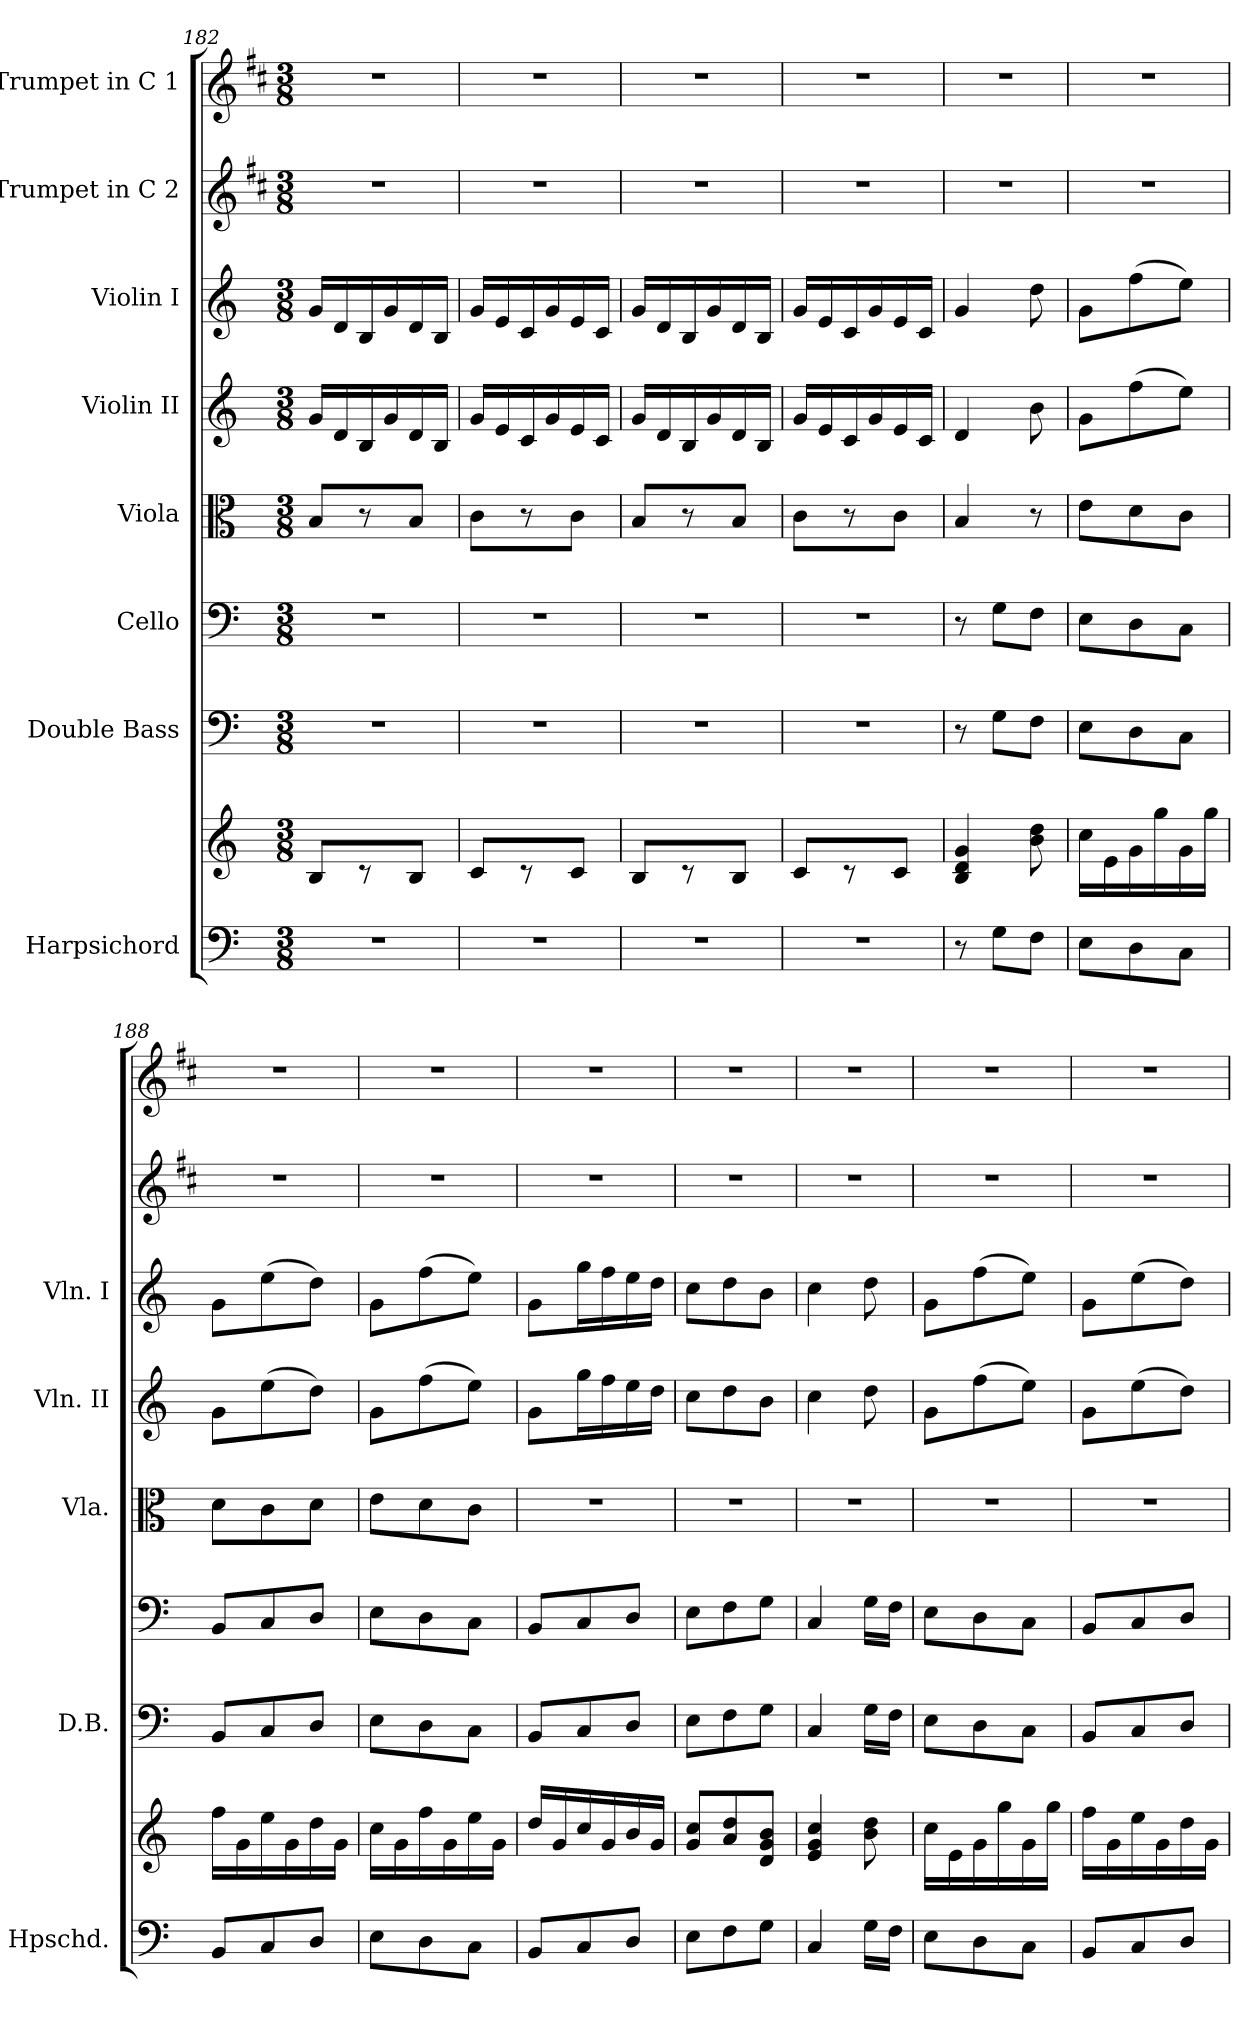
**kern	**kern	**kern	**kern	**kern	**kern	**kern	**kern	**kern
*part8	*part8	*part7	*part6	*part5	*part4	*part3	*part2	*part1
*staff9	*staff8	*staff7	*staff6	*staff5	*staff4	*staff3	*staff2	*staff1
*I"Harpsichord	*	*I"Double Bass	*I"Cello	*I"Viola	*I"Violin II	*I"Violin I	*I"Trumpet in C 2	*I"Trumpet in C 1
*I'Hpschd.	*	*I'D.B.	*	*I'Vla.	*I'Vln. II	*I'Vln. I	*	*
*clefF4	*clefG2	*clefF4	*clefF4	*clefC3	*clefG2	*clefG2	*clefG2	*clefG2
*	*	*ITrd7c12	*	*	*	*	*ITrd1c2	*ITrd1c2
*k[]	*k[]	*k[]	*k[]	*k[]	*k[]	*k[]	*k[]	*k[]
*M3/8	*M3/8	*M3/8	*M3/8	*M3/8	*M3/8	*M3/8	*M3/8	*M3/8
=182	=182	=182	=182	=182	=182	=182	=182	=182
4.r	8B/L	4.r	4.r	8B/L	16g/LL	16g/LL	4.r	4.r
.	.	.	.	.	16d/	16d/	.	.
.	8r	.	.	8r	16B/	16B/	.	.
.	.	.	.	.	16g/	16g/	.	.
.	8B/J	.	.	8B/J	16d/	16d/	.	.
.	.	.	.	.	16B/JJ	16B/JJ	.	.
!!LO:PB:g=z
=183	=183	=183	=183	=183	=183	=183	=183	=183
4.r	8c/L	4.r	4.r	8c\L	16g/LL	16g/LL	4.r	4.r
.	.	.	.	.	16e/	16e/	.	.
.	8r	.	.	8r	16c/	16c/	.	.
.	.	.	.	.	16g/	16g/	.	.
.	8c/J	.	.	8c\J	16e/	16e/	.	.
.	.	.	.	.	16c/JJ	16c/JJ	.	.
=184	=184	=184	=184	=184	=184	=184	=184	=184
4.r	8B/L	4.r	4.r	8B/L	16g/LL	16g/LL	4.r	4.r
.	.	.	.	.	16d/	16d/	.	.
.	8r	.	.	8r	16B/	16B/	.	.
.	.	.	.	.	16g/	16g/	.	.
.	8B/J	.	.	8B/J	16d/	16d/	.	.
.	.	.	.	.	16B/JJ	16B/JJ	.	.
=185	=185	=185	=185	=185	=185	=185	=185	=185
4.r	8c/L	4.r	4.r	8c\L	16g/LL	16g/LL	4.r	4.r
.	.	.	.	.	16e/	16e/	.	.
.	8r	.	.	8r	16c/	16c/	.	.
.	.	.	.	.	16g/	16g/	.	.
.	8c/J	.	.	8c\J	16e/	16e/	.	.
.	.	.	.	.	16c/JJ	16c/JJ	.	.
=186	=186	=186	=186	=186	=186	=186	=186	=186
8r	4B/ 4d/ 4g/	8r	8r	4B/	4d/	4g/	4.r	4.r
8G\L	.	8GG\L	8G\L	.	.	.	.	.
8F\J	8b\ 8dd\	8FF\J	8F\J	8r	8b\	8dd\	.	.
=187	=187	=187	=187	=187	=187	=187	=187	=187
8E\L	16cc\LL	8EE\L	8E\L	8e\L	8g\L	8g\L	4.r	4.r
.	16e\	.	.	.	.	.	.	.
8D\	16g\	8DD\	8D\	8d\	(>8ff\	(>8ff\	.	.
.	16gg\	.	.	.	.	.	.	.
8C\J	16g\	8CC\J	8C\J	8c\J	8ee\J)	8ee\J)	.	.
.	16gg\JJ	.	.	.	.	.	.	.
=188	=188	=188	=188	=188	=188	=188	=188	=188
8BB/L	16ff\LL	8BBB/L	8BB/L	8d\L	8g\L	8g\L	4.r	4.r
.	16g\	.	.	.	.	.	.	.
8C/	16ee\	8CC/	8C/	8c\	(>8ee\	(>8ee\	.	.
.	16g\	.	.	.	.	.	.	.
8D/J	16dd\	8DD/J	8D/J	8d\J	8dd\J)	8dd\J)	.	.
.	16g\JJ	.	.	.	.	.	.	.
!!LO:PB:g=z
=189	=189	=189	=189	=189	=189	=189	=189	=189
8E\L	16cc\LL	8EE\L	8E\L	8e\L	8g\L	8g\L	4.r	4.r
.	16g\	.	.	.	.	.	.	.
8D\	16ff\	8DD\	8D\	8d\	(>8ff\	(>8ff\	.	.
.	16g\	.	.	.	.	.	.	.
8C\J	16ee\	8CC\J	8C\J	8c\J	8ee\J)	8ee\J)	.	.
.	16g\JJ	.	.	.	.	.	.	.
!!LO:PB:g=z
=190	=190	=190	=190	=190	=190	=190	=190	=190
8BB/L	16dd/LL	8BBB/L	8BB/L	4.r	8g\L	8g\L	4.r	4.r
.	16g/	.	.	.	.	.	.	.
8C/	16cc/	8CC/	8C/	.	16gg\L	16gg\L	.	.
.	16g/	.	.	.	16ff\	16ff\	.	.
8D/J	16b/	8DD/J	8D/J	.	16ee\	16ee\	.	.
.	16g/JJ	.	.	.	16dd\JJ	16dd\JJ	.	.
=191	=191	=191	=191	=191	=191	=191	=191	=191
8E\L	8g/ 8cc/L	8EE\L	8E\L	4.r	8cc\L	8cc\L	4.r	4.r
8F\	8a/ 8dd/	8FF\	8F\	.	8dd\	8dd\	.	.
8G\J	8d/ 8g/ 8b/J	8GG\J	8G\J	.	8b\J	8b\J	.	.
=192	=192	=192	=192	=192	=192	=192	=192	=192
4C/	4e/ 4g/ 4cc/	4CC/	4C/	4.r	4cc\	4cc\	4.r	4.r
16G\LL	8b\ 8dd\	16GG\LL	16G\LL	.	8dd\	8dd\	.	.
16F\JJ	.	16FF\JJ	16F\JJ	.	.	.	.	.
=193	=193	=193	=193	=193	=193	=193	=193	=193
8E\L	16cc\LL	8EE\L	8E\L	4.r	8g\L	8g\L	4.r	4.r
.	16e\	.	.	.	.	.	.	.
8D\	16g\	8DD\	8D\	.	(>8ff\	(>8ff\	.	.
.	16gg\	.	.	.	.	.	.	.
8C\J	16g\	8CC\J	8C\J	.	8ee\J)	8ee\J)	.	.
.	16gg\JJ	.	.	.	.	.	.	.
=194	=194	=194	=194	=194	=194	=194	=194	=194
8BB/L	16ff\LL	8BBB/L	8BB/L	4.r	8g\L	8g\L	4.r	4.r
.	16g\	.	.	.	.	.	.	.
8C/	16ee\	8CC/	8C/	.	(>8ee\	(>8ee\	.	.
.	16g\	.	.	.	.	.	.	.
8D/J	16dd\	8DD/J	8D/J	.	8dd\J)	8dd\J)	.	.
.	16g\JJ	.	.	.	.	.	.	.
=	=	=	=	=	=	=	=	=
*-	*-	*-	*-	*-	*-	*-	*-	*-
